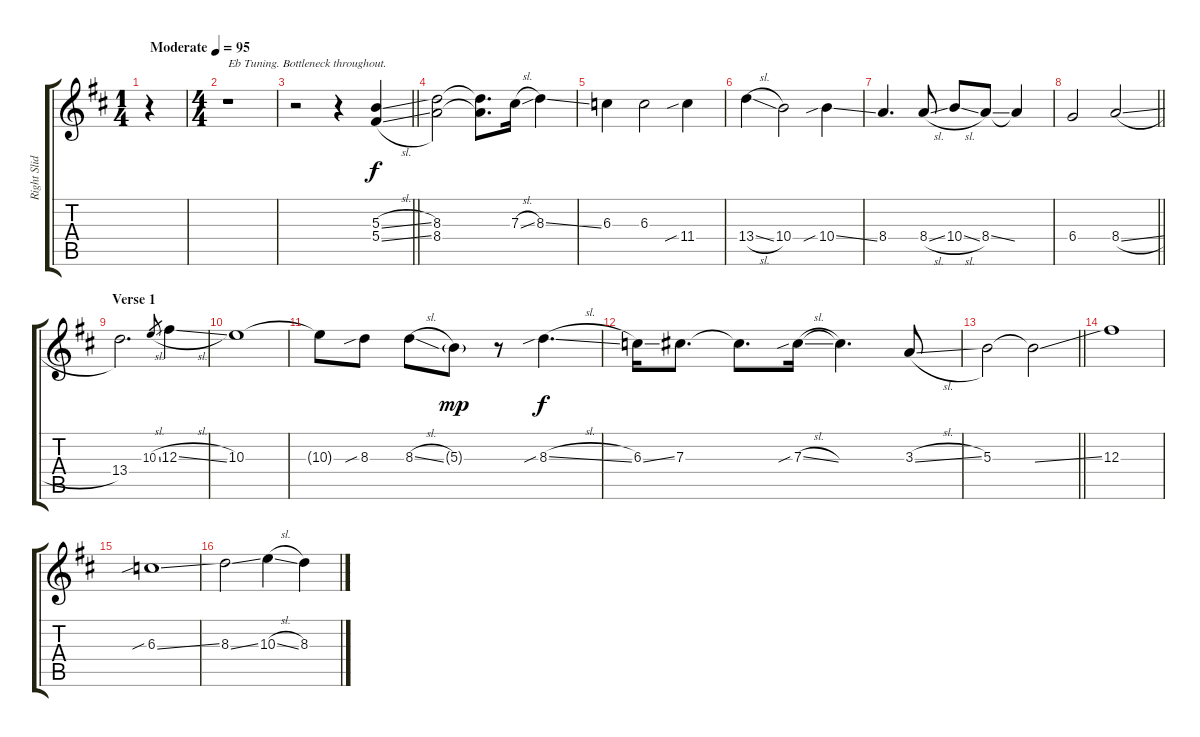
\track ("Right Slide Guitar" "Right Slid") {instrument electricguitarjazz}
\staff {score tabs}
\tuning (Eb4 Bb3 Gb3 Db3 Ab2 D2) {hide}
\ts (1 4)
\tempo (95 "Moderate")
\clef g2
\ks d
r.4{dy f instrument electricguitarjazz} |
\ts (4 4)
r.1{txt "Eb Tuning. Bottleneck throughout."} |
\barLineRight lightlight
r.2 r.4 (5.3{sl} 5.4{sl}).4 |
\section ("" "")
(8.3 8.4).2 (8.3{t} 8.4{t}).8{d} 7.3{sl}.16 8.3{ss}.4 |
6.3.4 6.3.2 11.4{sib}.4 |
13.4{sl}.4 10.4.2 10.4{sib ss}.4 |
8.4.4{d} 8.4{sl}.8 10.4{sl}.8 8.4{ss}.8 8.4{t}.4 |
\barLineRight lightlight
6.4.2 8.4{sl}.2 |
\section ("" "Verse 1")
13.4.2{d} 10.3{sl}.8{gr} 12.3{sl}.4 |
10.3.1 |
10.3{t}.8 8.3{sib}.8 8.3{sl}.8 5.3{g}.8{dy mp} r.8 8.3{sib sl}.4{d dy f} |
6.3{ss}.16 7.3.8{d} 7.3{t}.8{d} 7.3{sib sl}.16 7.3{t}.4{d} 3.3{sl}.8 |
\barLineRight lightlight
5.3.2 5.3{ss t}.2 |
\section ("" "")
12.3.1 |
6.3{sib ss}.1 |
8.3{ss}.2 10.3{sl}.4 8.3{ss}.4
